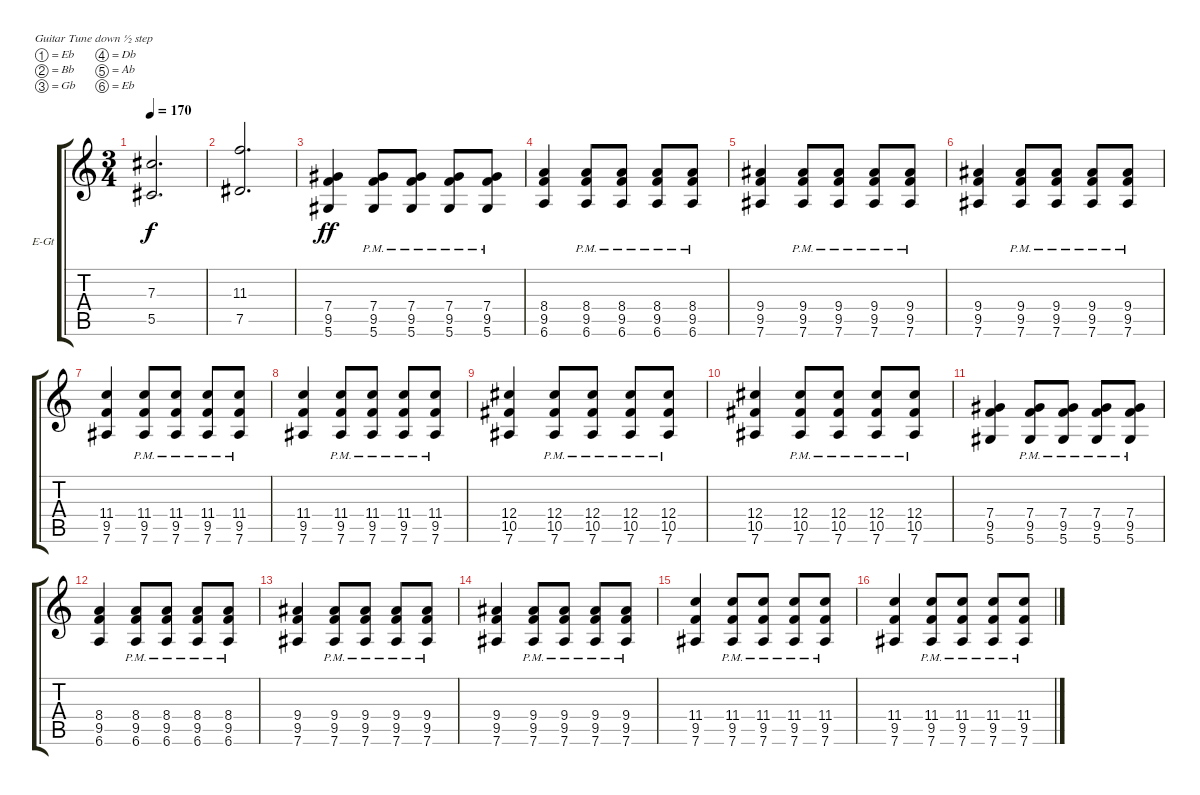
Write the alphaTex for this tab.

\bracketExtendMode groupsimilarinstruments
\firstSystemTrackNameOrientation horizontal
\otherSystemsTrackNameOrientation horizontal
\track ("B Adam - Lead" "E-Gt") {instrument distortionguitar}
\staff {score tabs}
\tuning (Eb4 Bb3 Gb3 Db3 Ab2 Eb2)
\ts (3 4)
\tempo 170
\clef g2
\scale
0.333333
\ks c
(5.5 7.3).2{d dy f} |
\scale
0.333333 (7.5 11.3).2{d} |
\scale
0.333333 (5.6 9.5 7.4).4{dy ff} (5.6{pm} 9.5{pm} 7.4{pm}).8 (5.6{pm} 9.5{pm} 7.4{pm}).8 (5.6{pm} 9.5{pm} 7.4{pm}).8 (5.6{pm} 9.5{pm} 7.4{pm}).8 |
\scale
0.333333 (6.6 9.5 8.4).4 (6.6{pm} 9.5{pm} 8.4{pm}).8 (6.6{pm} 9.5{pm} 8.4{pm}).8 (6.6{pm} 9.5{pm} 8.4{pm}).8 (6.6{pm} 9.5{pm} 8.4{pm}).8 |
\scale
0.333333 (7.6 9.5 9.4).4 (7.6{pm} 9.5{pm} 9.4{pm}).8 (7.6{pm} 9.5{pm} 9.4{pm}).8 (7.6{pm} 9.5{pm} 9.4{pm}).8 (7.6{pm} 9.5{pm} 9.4{pm}).8 |
\scale
0.333333 (7.6 9.5 9.4).4 (7.6{pm} 9.5{pm} 9.4{pm}).8 (7.6{pm} 9.5{pm} 9.4{pm}).8 (7.6{pm} 9.5{pm} 9.4{pm}).8 (7.6{pm} 9.5{pm} 9.4{pm}).8 |
\scale
0.333333 (7.6 9.5 11.4).4 (7.6{pm} 9.5{pm} 11.4{pm}).8 (7.6{pm} 9.5{pm} 11.4{pm}).8 (7.6{pm} 9.5{pm} 11.4{pm}).8 (7.6{pm} 9.5{pm} 11.4{pm}).8 |
\scale
0.333333 (7.6 9.5 11.4).4 (7.6{pm} 9.5{pm} 11.4{pm}).8 (7.6{pm} 9.5{pm} 11.4{pm}).8 (7.6{pm} 9.5{pm} 11.4{pm}).8 (7.6{pm} 9.5{pm} 11.4{pm}).8 |
\scale
0.333333 (7.6 10.5 12.4).4 (7.6{pm} 10.5{pm} 12.4{pm}).8 (7.6{pm} 10.5{pm} 12.4{pm}).8 (7.6{pm} 10.5{pm} 12.4{pm}).8 (7.6{pm} 10.5{pm} 12.4{pm}).8 |
\scale
0.333333 (7.6 10.5 12.4).4 (7.6{pm} 10.5{pm} 12.4{pm}).8 (7.6{pm} 10.5{pm} 12.4{pm}).8 (7.6{pm} 10.5{pm} 12.4{pm}).8 (7.6{pm} 10.5{pm} 12.4{pm}).8 |
\scale
0.333333 (5.6 9.5 7.4).4 (5.6{pm} 9.5{pm} 7.4{pm}).8 (5.6{pm} 9.5{pm} 7.4{pm}).8 (5.6{pm} 9.5{pm} 7.4{pm}).8 (5.6{pm} 9.5{pm} 7.4{pm}).8 |
\scale
0.333333 (6.6 9.5 8.4).4 (6.6{pm} 9.5{pm} 8.4{pm}).8 (6.6{pm} 9.5{pm} 8.4{pm}).8 (6.6{pm} 9.5{pm} 8.4{pm}).8 (6.6{pm} 9.5{pm} 8.4{pm}).8 |
\scale
0.333333 (7.6 9.5 9.4).4 (7.6{pm} 9.5{pm} 9.4{pm}).8 (7.6{pm} 9.5{pm} 9.4{pm}).8 (7.6{pm} 9.5{pm} 9.4{pm}).8 (7.6{pm} 9.5{pm} 9.4{pm}).8 |
\scale
0.333333 (7.6 9.5 9.4).4 (7.6{pm} 9.5{pm} 9.4{pm}).8 (7.6{pm} 9.5{pm} 9.4{pm}).8 (7.6{pm} 9.5{pm} 9.4{pm}).8 (7.6{pm} 9.5{pm} 9.4{pm}).8 |
\scale
0.333333 (7.6 9.5 11.4).4 (7.6{pm} 9.5{pm} 11.4{pm}).8 (7.6{pm} 9.5{pm} 11.4{pm}).8 (7.6{pm} 9.5{pm} 11.4{pm}).8 (7.6{pm} 9.5{pm} 11.4{pm}).8 |
\scale
0.333333 (7.6 9.5 11.4).4 (7.6{pm} 9.5{pm} 11.4{pm}).8 (7.6{pm} 9.5{pm} 11.4{pm}).8 (7.6{pm} 9.5{pm} 11.4{pm}).8 (7.6{pm} 9.5{pm} 11.4{pm}).8
